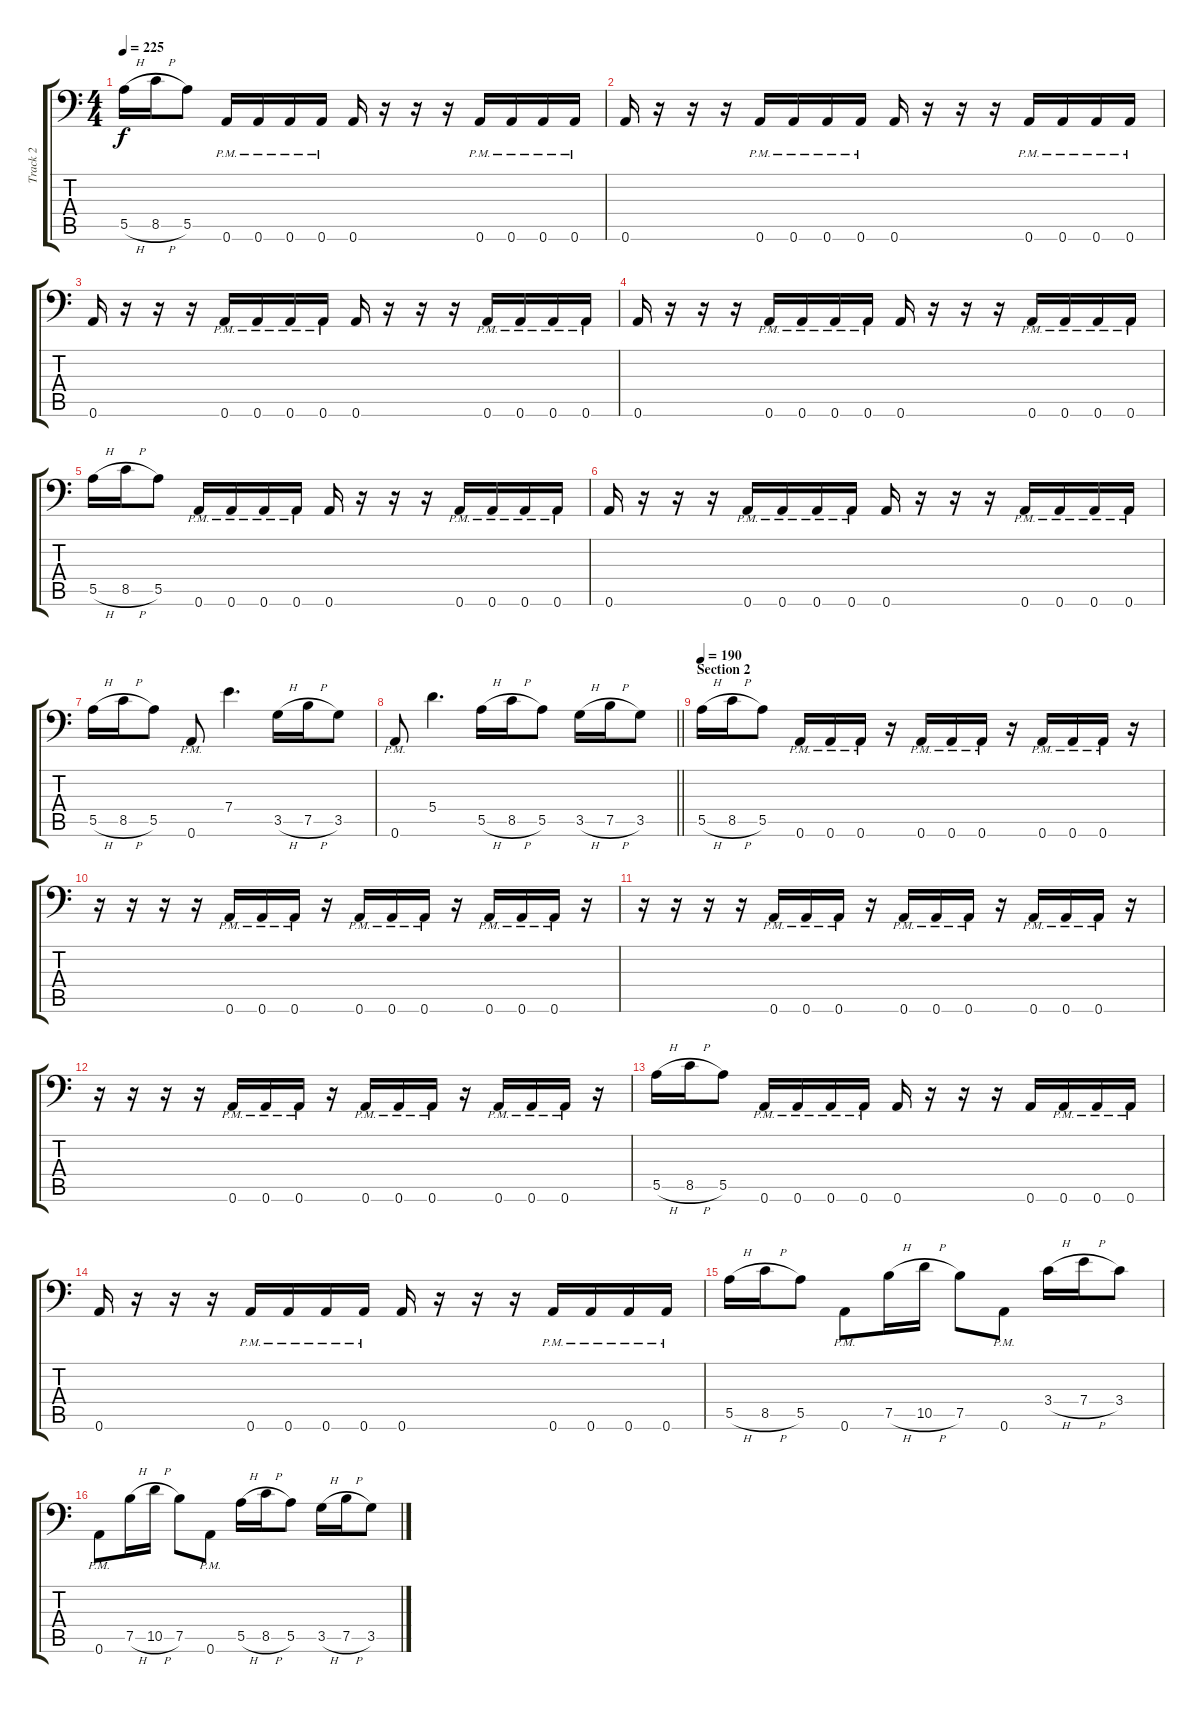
\track ("Track 2" "Track 2") {instrument distortionguitar}
\staff {score tabs}
\tuning (B3 Gb3 D3 A2 E2 A1) {hide}
\ts (4 4)
\tempo 225
\clef f4
\ks c
5.5{h}.16{dy f} 8.5{h}.16 5.5.8 0.6{pm}.16 0.6{pm}.16 0.6{pm}.16 0.6{pm}.16 0.6.16 r.16 r.16 r.16 0.6{pm}.16 0.6{pm}.16 0.6{pm}.16 0.6{pm}.16 |
0.6.16 r.16 r.16 r.16 0.6{pm}.16 0.6{pm}.16 0.6{pm}.16 0.6{pm}.16 0.6.16 r.16 r.16 r.16 0.6{pm}.16 0.6{pm}.16 0.6{pm}.16 0.6{pm}.16 |
0.6.16 r.16 r.16 r.16 0.6{pm}.16 0.6{pm}.16 0.6{pm}.16 0.6{pm}.16 0.6.16 r.16 r.16 r.16 0.6{pm}.16 0.6{pm}.16 0.6{pm}.16 0.6{pm}.16 |
0.6.16 r.16 r.16 r.16 0.6{pm}.16 0.6{pm}.16 0.6{pm}.16 0.6{pm}.16 0.6.16 r.16 r.16 r.16 0.6{pm}.16 0.6{pm}.16 0.6{pm}.16 0.6{pm}.16 |
5.5{h}.16 8.5{h}.16 5.5.8 0.6{pm}.16 0.6{pm}.16 0.6{pm}.16 0.6{pm}.16 0.6.16 r.16 r.16 r.16 0.6{pm}.16 0.6{pm}.16 0.6{pm}.16 0.6{pm}.16 |
0.6.16 r.16 r.16 r.16 0.6{pm}.16 0.6{pm}.16 0.6{pm}.16 0.6{pm}.16 0.6.16 r.16 r.16 r.16 0.6{pm}.16 0.6{pm}.16 0.6{pm}.16 0.6{pm}.16 |
5.5{h}.16 8.5{h}.16 5.5.8 0.6{pm}.8 7.4.4{d} 3.5{h}.16 7.5{h}.16 3.5.8 |
\barLineRight lightlight
0.6{pm}.8 5.4.4{d} 5.5{h}.16 8.5{h}.16 5.5.8 3.5{h}.16 7.5{h}.16 3.5.8 |
\section ("" "Section 2")
\tempo 190
5.5{h}.16 8.5{h}.16 5.5.8 0.6{pm}.16 0.6{pm}.16 0.6{pm}.16 r.16 0.6{pm}.16 0.6{pm}.16 0.6{pm}.16 r.16 0.6{pm}.16 0.6{pm}.16 0.6{pm}.16 r.16 |
r.16 r.16 r.16 r.16 0.6{pm}.16 0.6{pm}.16 0.6{pm}.16 r.16 0.6{pm}.16 0.6{pm}.16 0.6{pm}.16 r.16 0.6{pm}.16 0.6{pm}.16 0.6{pm}.16 r.16 |
r.16 r.16 r.16 r.16 0.6{pm}.16 0.6{pm}.16 0.6{pm}.16 r.16 0.6{pm}.16 0.6{pm}.16 0.6{pm}.16 r.16 0.6{pm}.16 0.6{pm}.16 0.6{pm}.16 r.16 |
r.16 r.16 r.16 r.16 0.6{pm}.16 0.6{pm}.16 0.6{pm}.16 r.16 0.6{pm}.16 0.6{pm}.16 0.6{pm}.16 r.16 0.6{pm}.16 0.6{pm}.16 0.6{pm}.16 r.16 |
5.5{h}.16 8.5{h}.16 5.5.8 0.6{pm}.16 0.6{pm}.16 0.6{pm}.16 0.6{pm}.16 0.6.16 r.16 r.16 r.16 0.6.16 0.6{pm}.16 0.6{pm}.16 0.6{pm}.16 |
0.6.16 r.16 r.16 r.16 0.6{pm}.16 0.6{pm}.16 0.6{pm}.16 0.6{pm}.16 0.6.16 r.16 r.16 r.16 0.6{pm}.16 0.6{pm}.16 0.6{pm}.16 0.6{pm}.16 |
5.5{h}.16 8.5{h}.16 5.5.8 0.6{pm}.8 7.5{h}.16 10.5{h}.16 7.5.8 0.6{pm}.8 3.4{h}.16 7.4{h}.16 3.4.8 |
0.6{pm}.8 7.5{h}.16 10.5{h}.16 7.5.8 0.6{pm}.8 5.5{h}.16 8.5{h}.16 5.5.8 3.5{h}.16 7.5{h}.16 3.5.8
